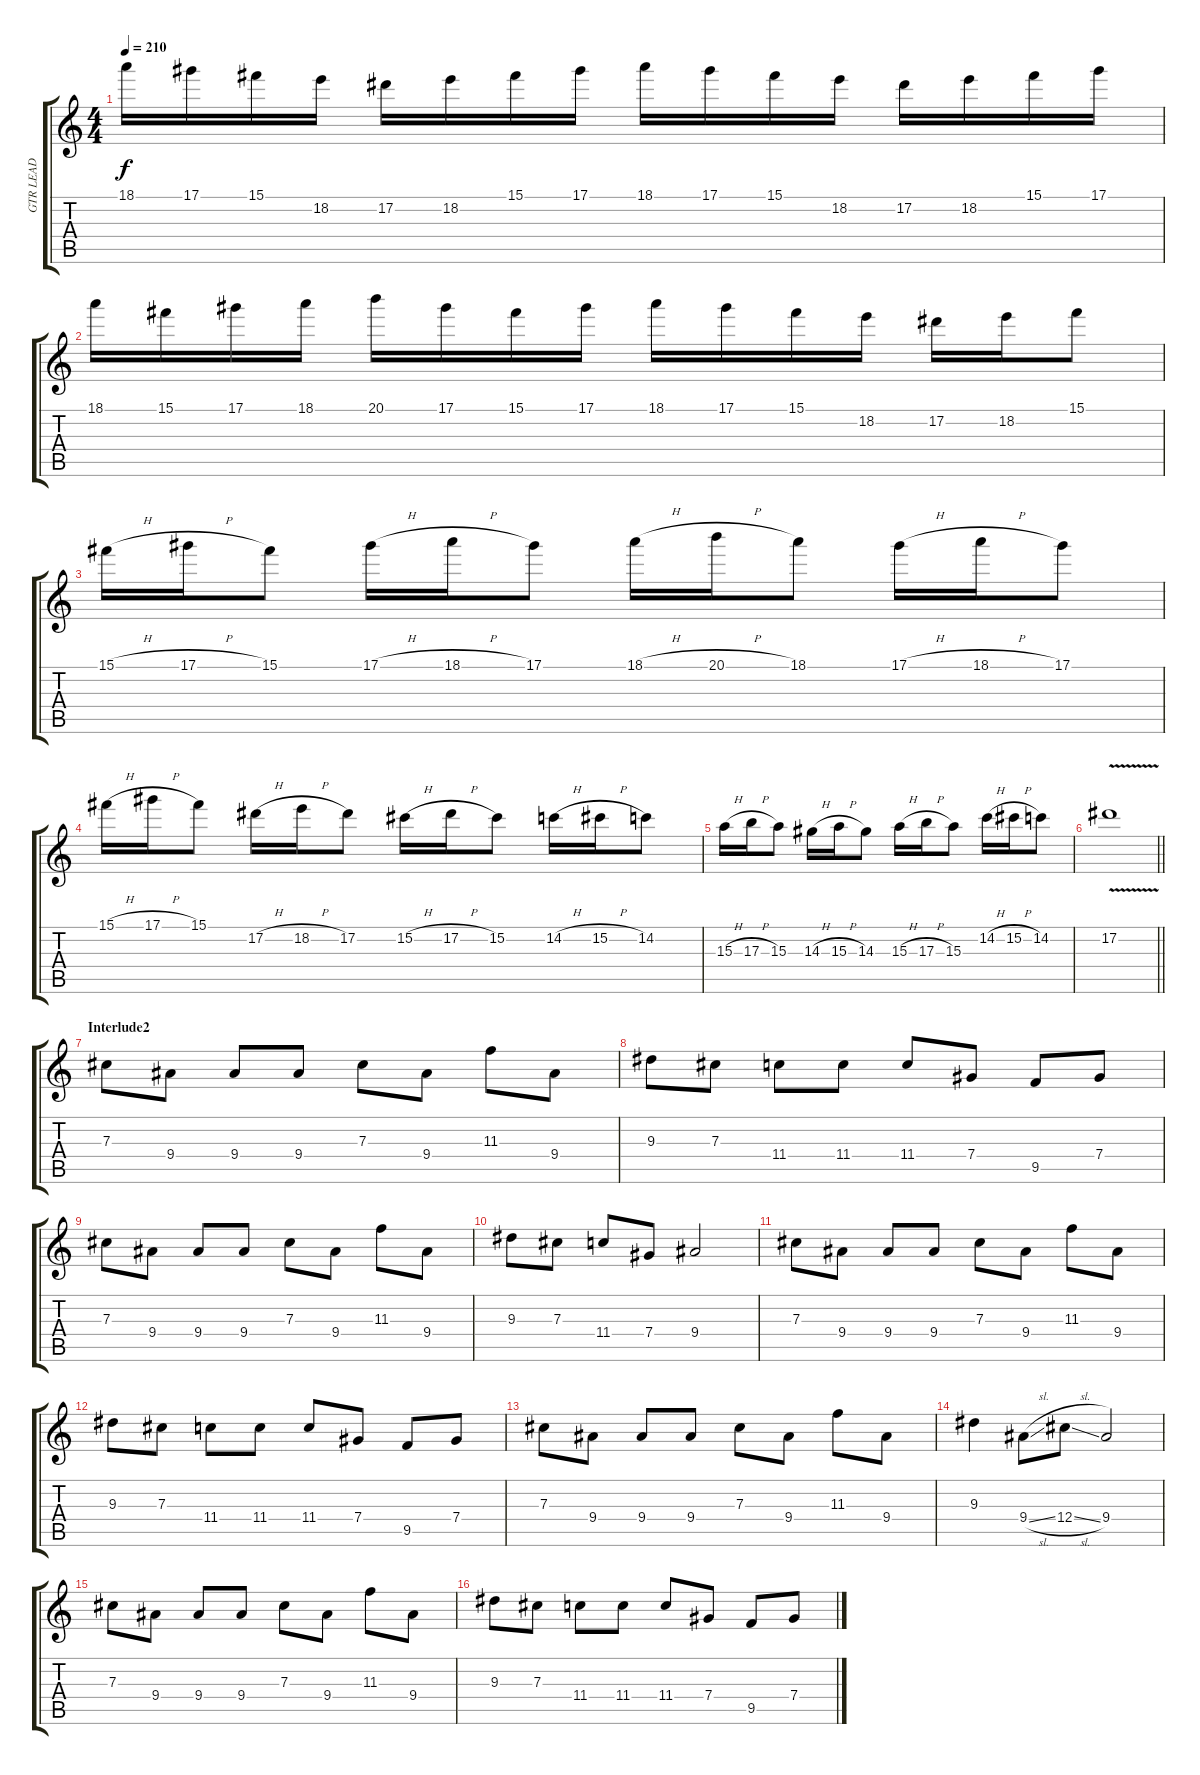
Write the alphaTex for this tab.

\track ("GTR LEAD" "GTR LEAD") {instrument overdrivenguitar}
\staff {score tabs}
\tuning (Eb4 Bb3 Gb3 Db3 Ab2 Eb2) {hide}
\ts (4 4)
\tempo 210
\clef g2
\ks c
18.1.16{dy f} 17.1.16 15.1.16 18.2.16 17.2.16 18.2.16 15.1.16 17.1.16 18.1.16 17.1.16 15.1.16 18.2.16 17.2.16 18.2.16 15.1.16 17.1.16 |
18.1.16 15.1.16 17.1.16 18.1.16 20.1.16 17.1.16 15.1.16 17.1.16 18.1.16 17.1.16 15.1.16 18.2.16 17.2.16 18.2.16 15.1.8 |
15.1{h}.16 17.1{h}.16 15.1.8 17.1{h}.16 18.1{h}.16 17.1.8 18.1{h}.16 20.1{h}.16 18.1.8 17.1{h}.16 18.1{h}.16 17.1.8 |
15.1{h}.16 17.1{h}.16 15.1.8 17.2{h}.16 18.2{h}.16 17.2.8 15.2{h}.16 17.2{h}.16 15.2.8 14.2{h}.16 15.2{h}.16 14.2.8 |
15.3{h}.16 17.3{h}.16 15.3.8 14.3{h}.16 15.3{h}.16 14.3.8 15.3{h}.16 17.3{h}.16 15.3.8 14.2{h}.16 15.2{h}.16 14.2.8 |
\barLineRight lightlight
17.2{v}.1 |
\section ("" "Interlude2")
7.3.8 9.4.8 9.4.8 9.4.8 7.3.8 9.4.8 11.3.8 9.4.8 |
9.3.8 7.3.8 11.4.8 11.4.8 11.4.8 7.4.8 9.5.8 7.4.8 |
7.3.8 9.4.8 9.4.8 9.4.8 7.3.8 9.4.8 11.3.8 9.4.8 |
9.3.8 7.3.8 11.4.8 7.4.8 9.4.2 |
7.3.8 9.4.8 9.4.8 9.4.8 7.3.8 9.4.8 11.3.8 9.4.8 |
9.3.8 7.3.8 11.4.8 11.4.8 11.4.8 7.4.8 9.5.8 7.4.8 |
7.3.8 9.4.8 9.4.8 9.4.8 7.3.8 9.4.8 11.3.8 9.4.8 |
9.3.4 9.4{sl}.8 12.4{sl}.8 9.4.2 |
7.3.8 9.4.8 9.4.8 9.4.8 7.3.8 9.4.8 11.3.8 9.4.8 |
9.3.8 7.3.8 11.4.8 11.4.8 11.4.8 7.4.8 9.5.8 7.4.8
